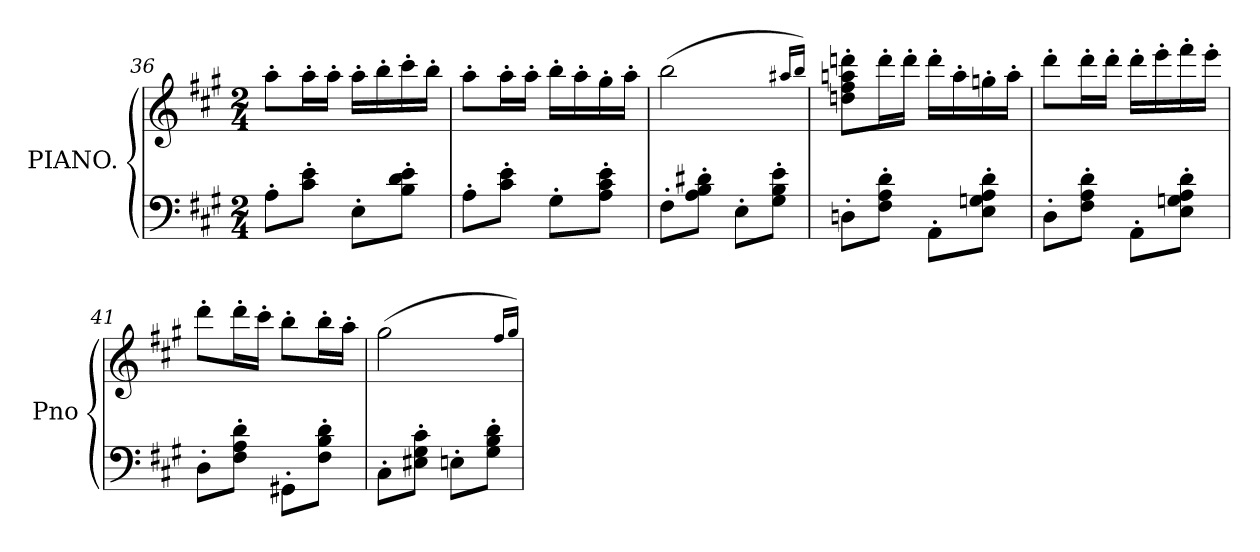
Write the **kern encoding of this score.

**kern	**kern
*part1	*part1
*staff2	*staff1
*I"PIANO.	*
*I'Pno	*
*clefF4	*clefG2
*k[f#c#g#]	*k[f#c#g#]
*A:	*A:
*M2/4	*M2/4
=36	=36
8A'\L	8aa'\L
8c#\' 8e\'J	16aa'\L
.	16aa'\JJ
8E'\L	16aa'\LL
.	16bb'\
8B\' 8d\' 8e\'J	16ccc#'\
.	16bb'\JJ
=37	=37
8A'\L	8aa'\L
8c#\' 8e\'J	16aa'\L
.	16aa'\JJ
8G#'\L	16bb'\LL
.	16aa'\
8A\' 8c#\' 8e\'J	16gg#'\
.	16aa'\JJ
=38	=38
8F#'\L	(2bb\
8A\' 8B\' 8d#X\'J	.
8E'\L	.
8G#\' 8B\' 8e\'J	.
.	16qaa#X/LL
.	16qbb/JJ)
=39	=39
8Dn'\L	8ddn\' 8ff#\' 8aan\' 8dddn\'L
8F#\' 8A\' 8d\'J	16ddd'\L
.	16ddd'\JJ
8AA'\L	16ddd'\LL
.	16aa'\
8E\' 8Gn\' 8A\' 8d\'J	16ggn'\
.	16aa'\JJ
!!LO:LB:g=z
=40	=40
8D'\L	8ddd'\L
8F#\' 8A\' 8d\'J	16ddd'\L
.	16ddd'\JJ
8AA'\L	16ddd'\LL
.	16eee'\
8E\' 8Gn\' 8A\' 8d\'J	16fff#'\
.	16eee'\JJ
=41	=41
8D'\L	8ddd'\L
8F#\' 8A\' 8d\'J	16ddd'\L
.	16ccc#'\JJ
8GG#X'\L	8bb'\L
8F#\' 8B\' 8d\'J	16bb'\L
.	16aa'\JJ
=42	=42
8C#'\L	(2gg#\
8E#X\' 8G#\' 8c#\'J	.
8En'\L	.
8G#\' 8B\' 8d\'J	.
.	16qff#/LL
.	16qgg#/JJ)
=	=
*-	*-
